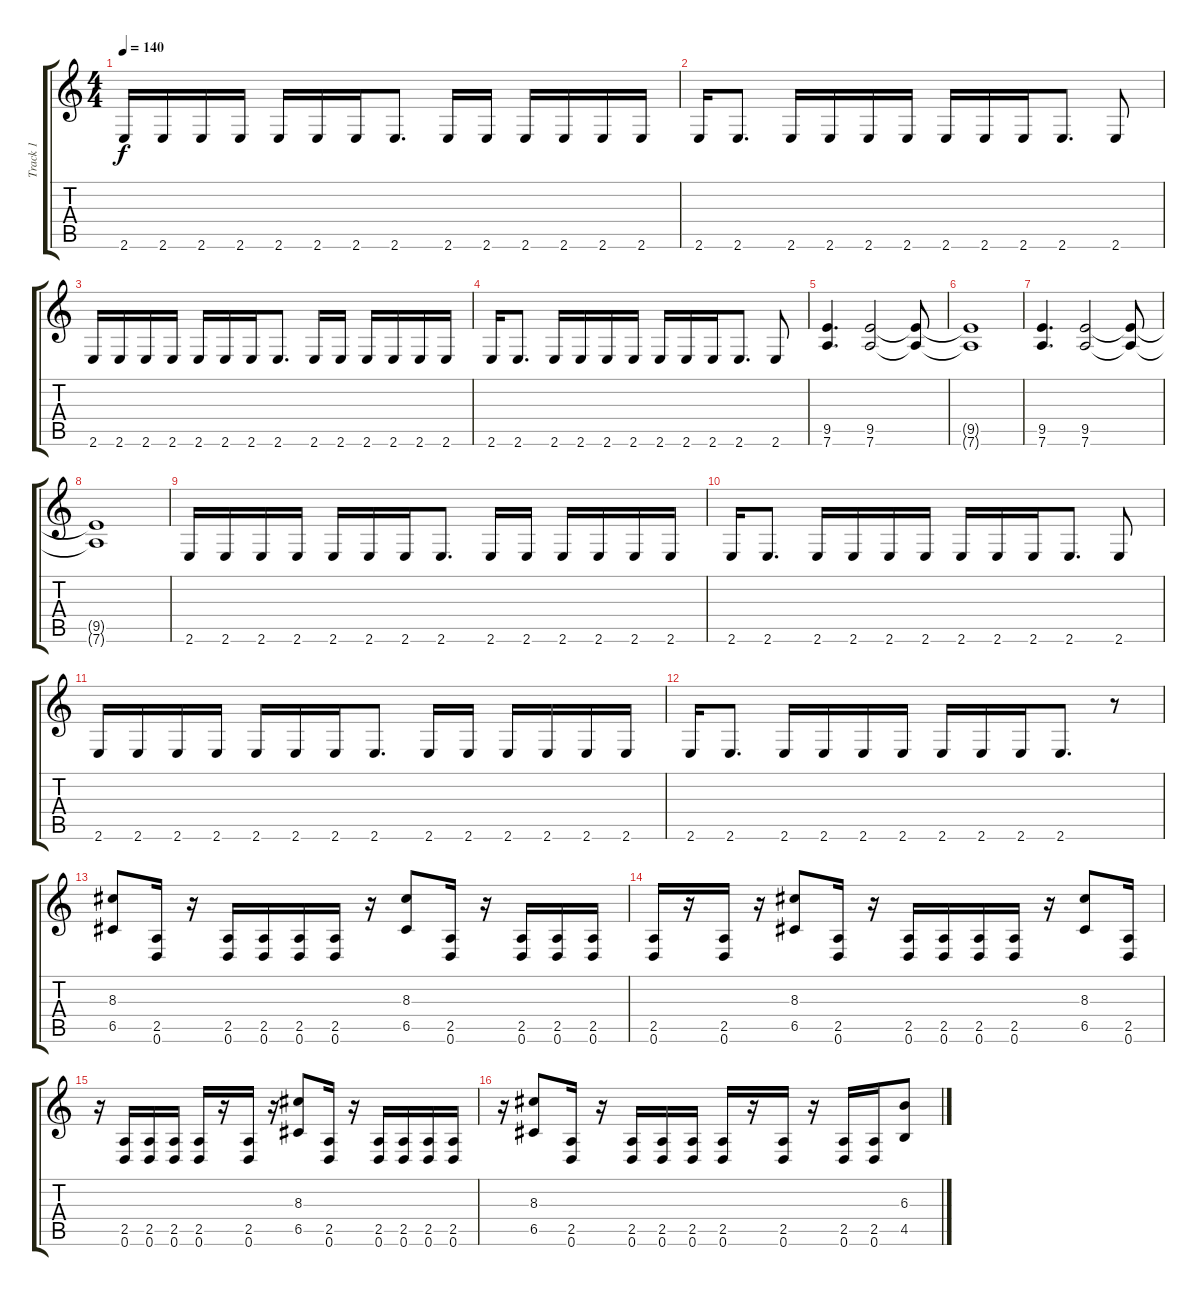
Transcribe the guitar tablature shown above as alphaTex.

\track ("Track 1" "Track 1") {instrument distortionguitar}
\staff {score tabs}
\tuning (D4 A3 F3 C3 G2 D2) {hide}
\ts (4 4)
\tempo 140
\clef g2
\ks c
2.6.16{dy f} 2.6.16 2.6.16 2.6.16 2.6.16 2.6.16 2.6.16 2.6.8{d} 2.6.16 2.6.16 2.6.16 2.6.16 2.6.16 2.6.16 |
2.6.16 2.6.8{d} 2.6.16 2.6.16 2.6.16 2.6.16 2.6.16 2.6.16 2.6.16 2.6.8{d} 2.6.8 |
2.6.16 2.6.16 2.6.16 2.6.16 2.6.16 2.6.16 2.6.16 2.6.8{d} 2.6.16 2.6.16 2.6.16 2.6.16 2.6.16 2.6.16 |
2.6.16 2.6.8{d} 2.6.16 2.6.16 2.6.16 2.6.16 2.6.16 2.6.16 2.6.16 2.6.8{d} 2.6.8 |
(9.5 7.6).4{d} (9.5 7.6).2 (9.5{t} 7.6{t}).8 |
(9.5{t} 7.6{t}).1 |
(9.5 7.6).4{d} (9.5 7.6).2 (9.5{t} 7.6{t}).8 |
(9.5{t} 7.6{t}).1 |
2.6.16 2.6.16 2.6.16 2.6.16 2.6.16 2.6.16 2.6.16 2.6.8{d} 2.6.16 2.6.16 2.6.16 2.6.16 2.6.16 2.6.16 |
2.6.16 2.6.8{d} 2.6.16 2.6.16 2.6.16 2.6.16 2.6.16 2.6.16 2.6.16 2.6.8{d} 2.6.8 |
2.6.16 2.6.16 2.6.16 2.6.16 2.6.16 2.6.16 2.6.16 2.6.8{d} 2.6.16 2.6.16 2.6.16 2.6.16 2.6.16 2.6.16 |
2.6.16 2.6.8{d} 2.6.16 2.6.16 2.6.16 2.6.16 2.6.16 2.6.16 2.6.16 2.6.8{d} r.8 |
(8.3 6.5).8 (2.5 0.6).16 r.16 (2.5 0.6).16 (2.5 0.6).16 (2.5 0.6).16 (2.5 0.6).16 r.16 (8.3 6.5).8 (2.5 0.6).16 r.16 (2.5 0.6).16 (2.5 0.6).16 (2.5 0.6).16 |
(2.5 0.6).16 r.16 (2.5 0.6).16 r.16 (8.3 6.5).8 (2.5 0.6).16 r.16 (2.5 0.6).16 (2.5 0.6).16 (2.5 0.6).16 (2.5 0.6).16 r.16 (8.3 6.5).8 (2.5 0.6).16 |
r.16 (2.5 0.6).16 (2.5 0.6).16 (2.5 0.6).16 (2.5 0.6).16 r.16 (2.5 0.6).16 r.16 (8.3 6.5).8 (2.5 0.6).16 r.16 (2.5 0.6).16 (2.5 0.6).16 (2.5 0.6).16 (2.5 0.6).16 |
r.16 (8.3 6.5).8 (2.5 0.6).16 r.16 (2.5 0.6).16 (2.5 0.6).16 (2.5 0.6).16 (2.5 0.6).16 r.16 (2.5 0.6).16 r.16 (2.5 0.6).16 (2.5 0.6).16 (6.3 4.5).8
